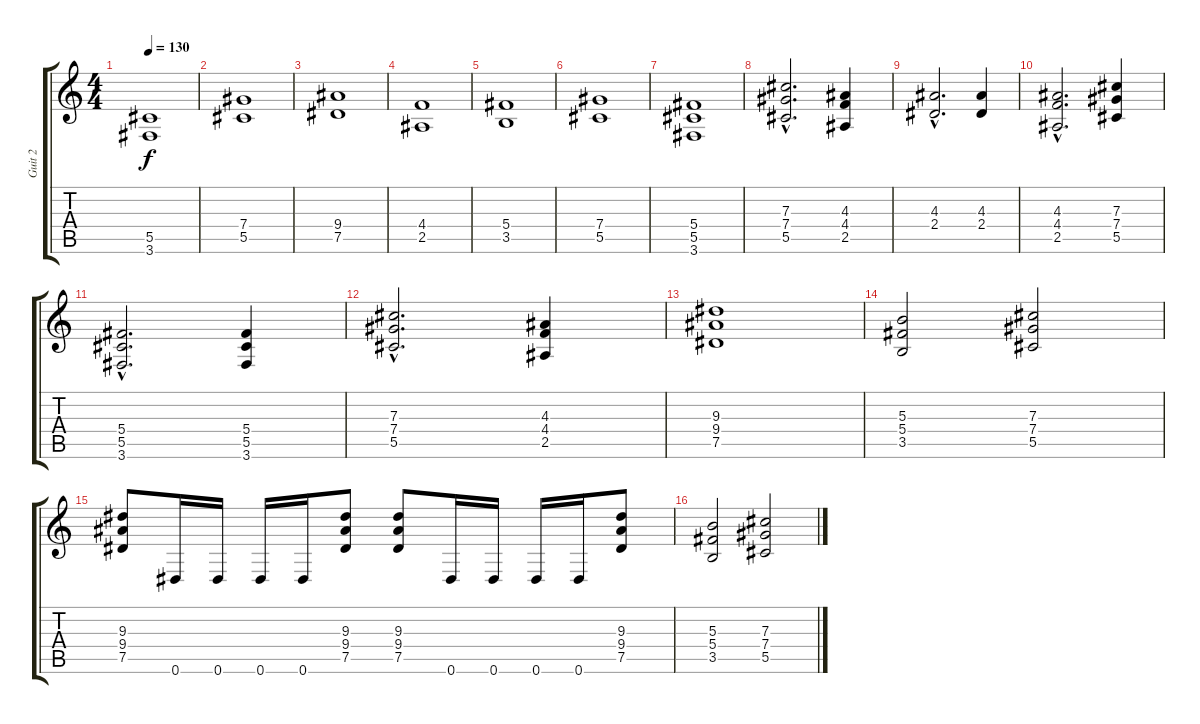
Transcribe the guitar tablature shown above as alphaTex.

\track ("Guit 2" "Guit 2") {instrument distortionguitar}
\staff {score tabs}
\tuning (Eb4 Bb3 Gb3 Db3 Ab2 Eb2) {hide}
\ts (4 4)
\tempo 130
\clef g2
\ks c
(5.5 3.6).1{dy f} |
(7.4 5.5).1 |
(9.4 7.5).1 |
(4.4 2.5).1 |
(5.4 3.5).1 |
(7.4 5.5).1 |
(5.4 5.5 3.6).1 |
(7.3{hac} 7.4{hac} 5.5{hac}).2{d} (4.3 4.4 2.5).4 |
(4.3{hac} 2.4{hac}).2{d} (4.3 2.4).4 |
(4.3{hac} 4.4{hac} 2.5{hac}).2{d} (7.3 7.4 5.5).4 |
(5.4{hac} 5.5{hac} 3.6{hac}).2{d} (5.4 5.5 3.6).4 |
(7.3{hac} 7.4{hac} 5.5{hac}).2{d} (4.3 4.4 2.5).4 |
(9.3 9.4 7.5).1 |
(5.3 5.4 3.5).2 (7.3 7.4 5.5).2 |
(9.3 9.4 7.5).8 0.6.16 0.6.16 0.6.16 0.6.16 (9.3 9.4 7.5).8 (9.3 9.4 7.5).8 0.6.16 0.6.16 0.6.16 0.6.16 (9.3 9.4 7.5).8 |
(5.3 5.4 3.5).2 (7.3 7.4 5.5).2
